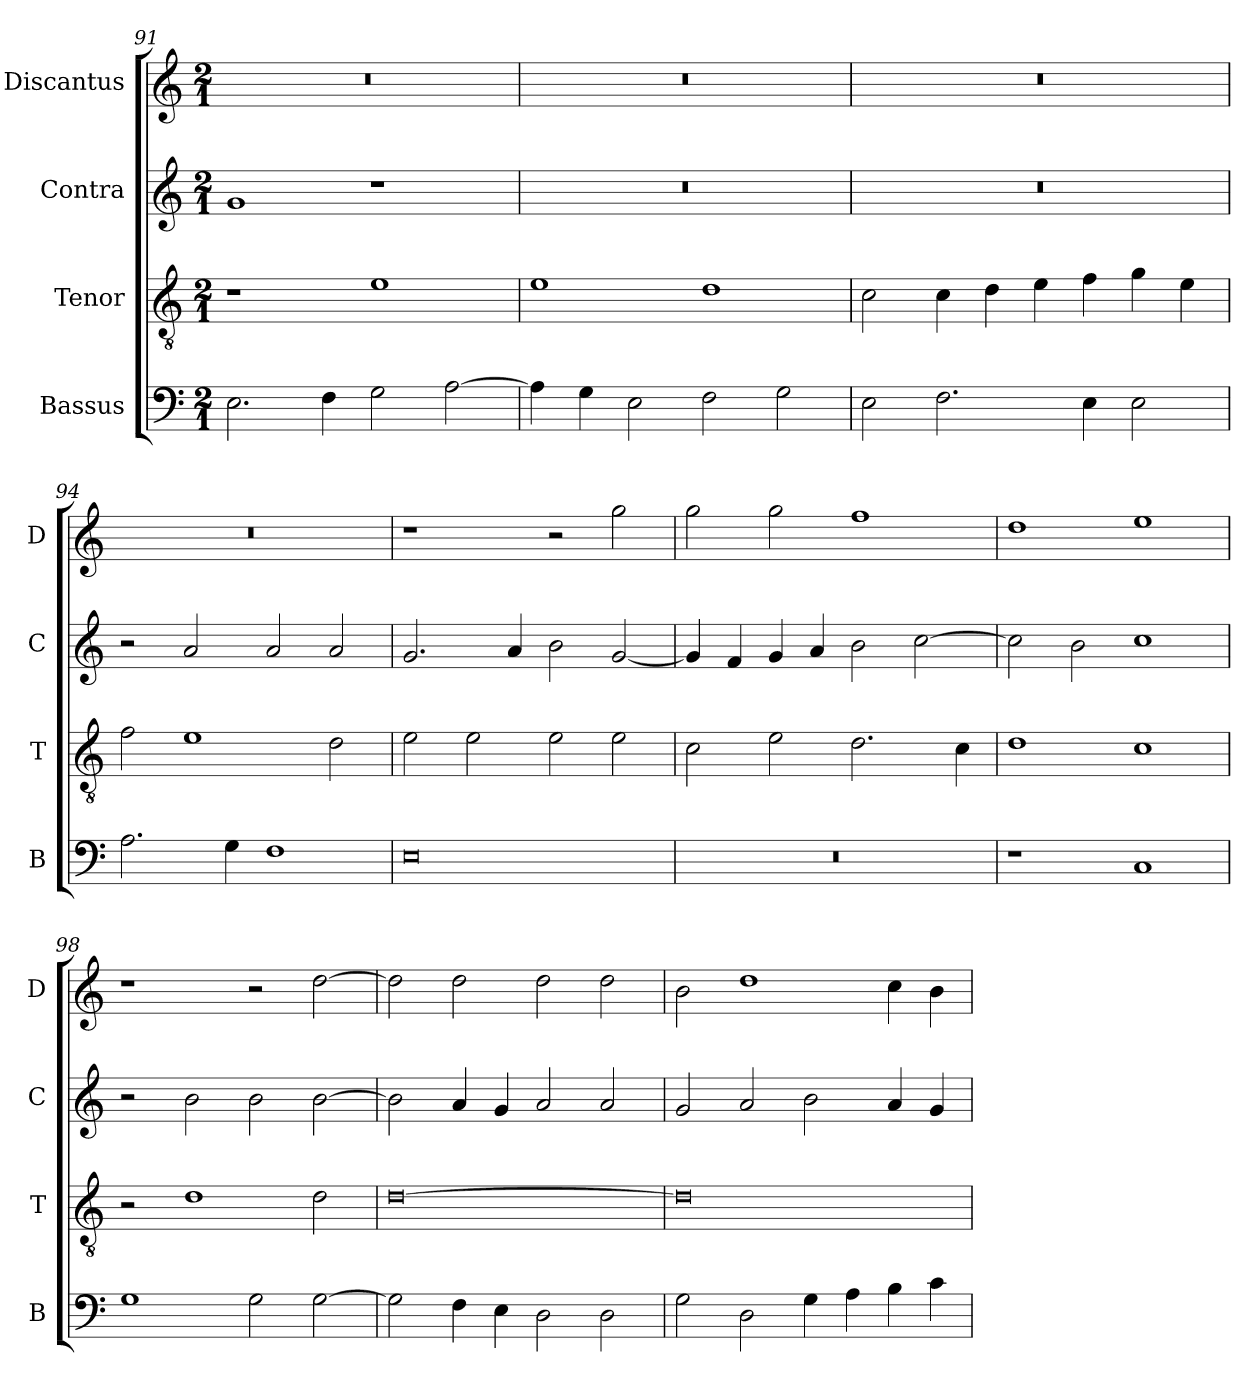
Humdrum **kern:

**kern	**kern	**kern	**kern
*part4	*part3	*part2	*part1
*staff4	*staff3	*staff2	*staff1
*I"Bassus	*I"Tenor	*I"Contra	*I"Discantus
*I'B	*I'T	*I'C	*I'D
*clefF4	*clefGv2	*clefG2	*clefG2
*k[]	*k[]	*k[]	*k[]
*M2/1	*M2/1	*M2/1	*M2/1
=91	=91	=91	=91
2.E\	1r	1g	0r
4F\	.	.	.
2G\	1e	1r	.
[2A\	.	.	.
=92	=92	=92	=92
4A\]	1e	0r	0r
4G\	.	.	.
2E\	.	.	.
2F\	1d	.	.
2G\	.	.	.
=93	=93	=93	=93
2E\	2c\	0r	0r
2.F\	4c\	.	.
.	4d\	.	.
.	4e\	.	.
4E\	4f\	.	.
2E\	4g\	.	.
.	4e\	.	.
=94	=94	=94	=94
2.A\	2f\	2r	0r
.	1e	2a/	.
4G\	.	.	.
1F	.	2a/	.
.	2d\	2a/	.
=95	=95	=95	=95
0E	2e\	2.g/	1r
.	2e\	.	.
.	.	4a/	.
.	2e\	2b\	2r
.	2e\	[2g/	2gg\
=96	=96	=96	=96
0r	2c\	4g/]	2gg\
.	.	4f/	.
.	2e\	4g/	2gg\
.	.	4a/	.
.	2.d\	2b\	1ff
.	.	[2cc\	.
.	4c\	.	.
=97	=97	=97	=97
1r	1d	2cc\]	1dd
.	.	2b\	.
1C	1c	1cc	1ee
=98	=98	=98	=98
1G	2r	2r	1r
.	1d	2b\	.
2G\	.	2b\	2r
[2G\	2d\	[2b\	[2dd\
=99	=99	=99	=99
2G\]	[0d	2b\]	2dd\]
4F\	.	4a/	2dd\
4E\	.	4g/	.
2D\	.	2a/	2dd\
2D\	.	2a/	2dd\
=100	=100	=100	=100
2G\	0d]	2g/	2b\
2D\	.	2a/	1dd
4G\	.	2b\	.
4A\	.	.	.
4B\	.	4a/	4cc\
4c\	.	4g/	4b\
=	=	=	=
*-	*-	*-	*-
